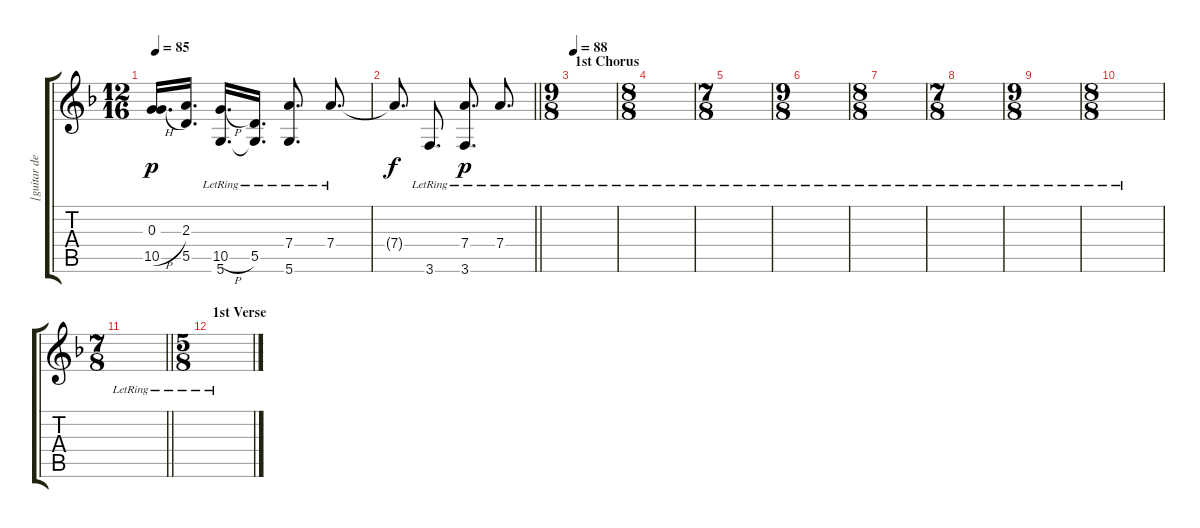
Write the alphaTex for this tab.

\track ("[guitar delay and whammy effect]" "[guitar de") {instrument electricguitarclean}
\staff {score tabs}
\tuning (E4 B3 G3 D3 A2 D2) {hide}
\ts (12 16)
\tempo 85
\clef g2
\ks dminor
(0.3{h} 10.5{h}).16{d dy p} (2.3 5.5).16{d} (10.5{h} 5.6{lr}).16{d} (5.5{lr} 5.6{t}).16{d} (7.4 5.6{lr}).8{d} 7.4{lr}.8{d} |
\barLineRight lightlight
7.4{t}.8{d dy f} 3.6{lr}.8{d} (7.4{lr} 3.6{lr}).8{d dy p} 7.4{lr}.8{d} |
\ts (9 8)
\section ("" "1st Chorus")
\tempo 88
|
\ts (8 8)
|
\ts (7 8)
|
\ts (9 8)
|
\ts (8 8)
|
\ts (7 8)
|
\ts (9 8)
|
\ts (8 8)
|
\ts (7 8)
\barLineRight lightlight
|
\ts (5 8)
\section ("" "1st Verse")
